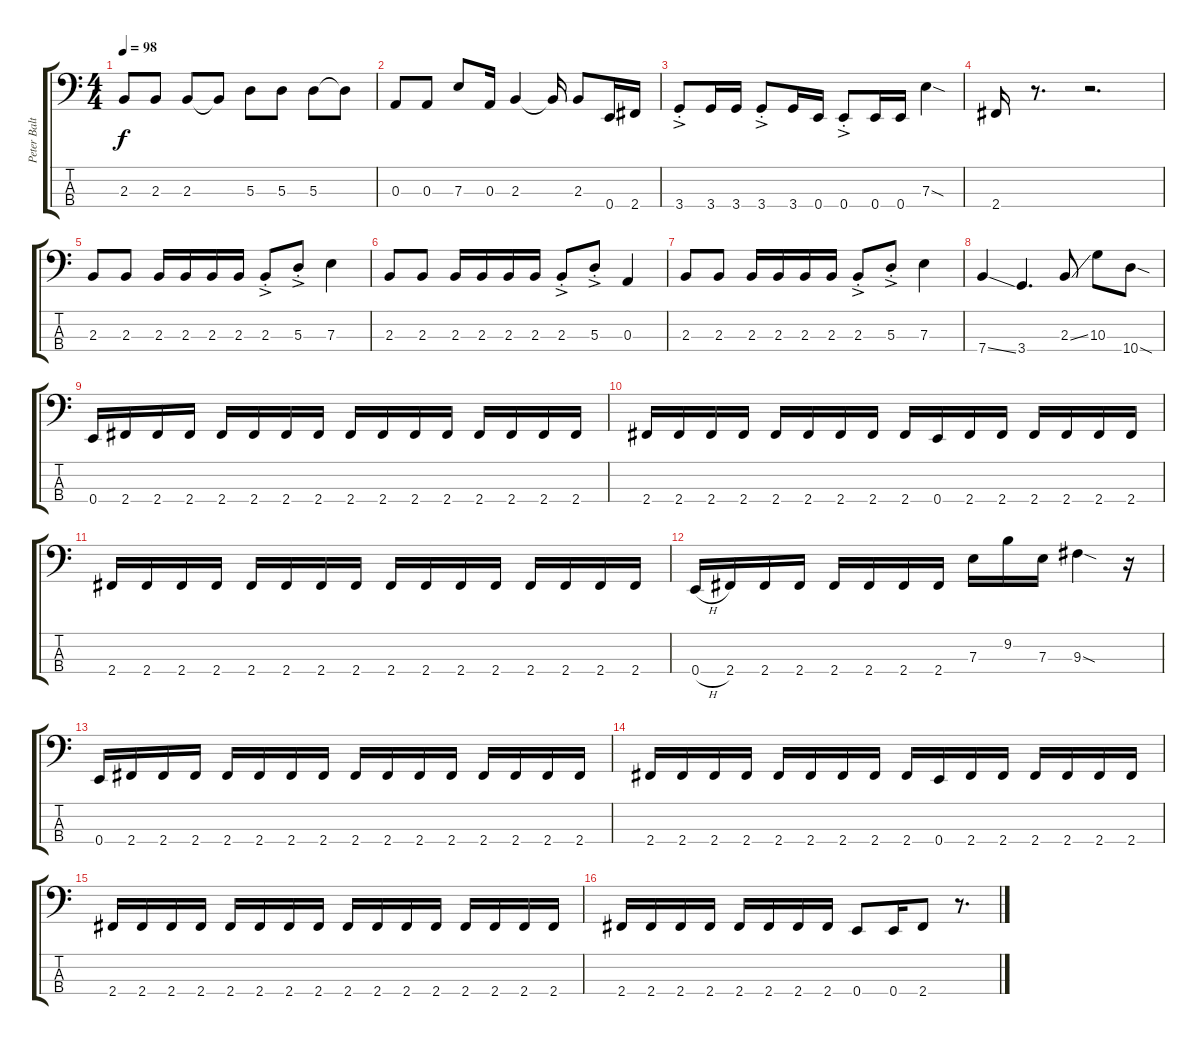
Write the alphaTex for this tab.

\track ("Peter Baltes" "Peter Balt") {instrument electricbassfinger}
\staff {score tabs}
\tuning (G2 D2 A1 E1) {hide}
\ts (4 4)
\tempo 98
\clef f4
\ks c
2.3.8{dy f} 2.3.8 2.3.8 2.3{t}.8 5.3.8 5.3.8 5.3.8 5.3{t}.8 |
0.3.8 0.3.8 7.3.8 0.3.16 2.3.4 2.3{t}.16 2.3.8 0.4.16 2.4.16 |
3.4{ac st}.8 3.4.16 3.4.16 3.4{ac st}.8 3.4.16 0.4.16 0.4{ac st}.8 0.4.16 0.4.16 7.3{sod}.4 |
2.4.16 r.8{d} r.2{d} |
2.3.8 2.3.8 2.3.16 2.3.16 2.3.16 2.3.16 2.3{ac st}.8 5.3{ac st}.8 7.3.4 |
2.3.8 2.3.8 2.3.16 2.3.16 2.3.16 2.3.16 2.3{ac st}.8 5.3{ac st}.8 0.3.4 |
2.3.8 2.3.8 2.3.16 2.3.16 2.3.16 2.3.16 2.3{ac st}.8 5.3{ac st}.8 7.3.4 |
7.4{ss}.4 3.4.4{d} 2.3{ss}.8 10.3.8 10.4{sod}.8 |
0.4.16 2.4.16 2.4.16 2.4.16 2.4.16 2.4.16 2.4.16 2.4.16 2.4.16 2.4.16 2.4.16 2.4.16 2.4.16 2.4.16 2.4.16 2.4.16 |
2.4.16 2.4.16 2.4.16 2.4.16 2.4.16 2.4.16 2.4.16 2.4.16 2.4.16 0.4.16 2.4.16 2.4.16 2.4.16 2.4.16 2.4.16 2.4.16 |
2.4.16 2.4.16 2.4.16 2.4.16 2.4.16 2.4.16 2.4.16 2.4.16 2.4.16 2.4.16 2.4.16 2.4.16 2.4.16 2.4.16 2.4.16 2.4.16 |
0.4{h}.16 2.4.16 2.4.16 2.4.16 2.4.16 2.4.16 2.4.16 2.4.16 7.3.16 9.2.16 7.3.16 9.3{sod}.4 r.16 |
0.4.16 2.4.16 2.4.16 2.4.16 2.4.16 2.4.16 2.4.16 2.4.16 2.4.16 2.4.16 2.4.16 2.4.16 2.4.16 2.4.16 2.4.16 2.4.16 |
2.4.16 2.4.16 2.4.16 2.4.16 2.4.16 2.4.16 2.4.16 2.4.16 2.4.16 0.4.16 2.4.16 2.4.16 2.4.16 2.4.16 2.4.16 2.4.16 |
2.4.16 2.4.16 2.4.16 2.4.16 2.4.16 2.4.16 2.4.16 2.4.16 2.4.16 2.4.16 2.4.16 2.4.16 2.4.16 2.4.16 2.4.16 2.4.16 |
2.4.16 2.4.16 2.4.16 2.4.16 2.4.16 2.4.16 2.4.16 2.4.16 0.4.8 0.4.16 2.4.8 r.8{d}
